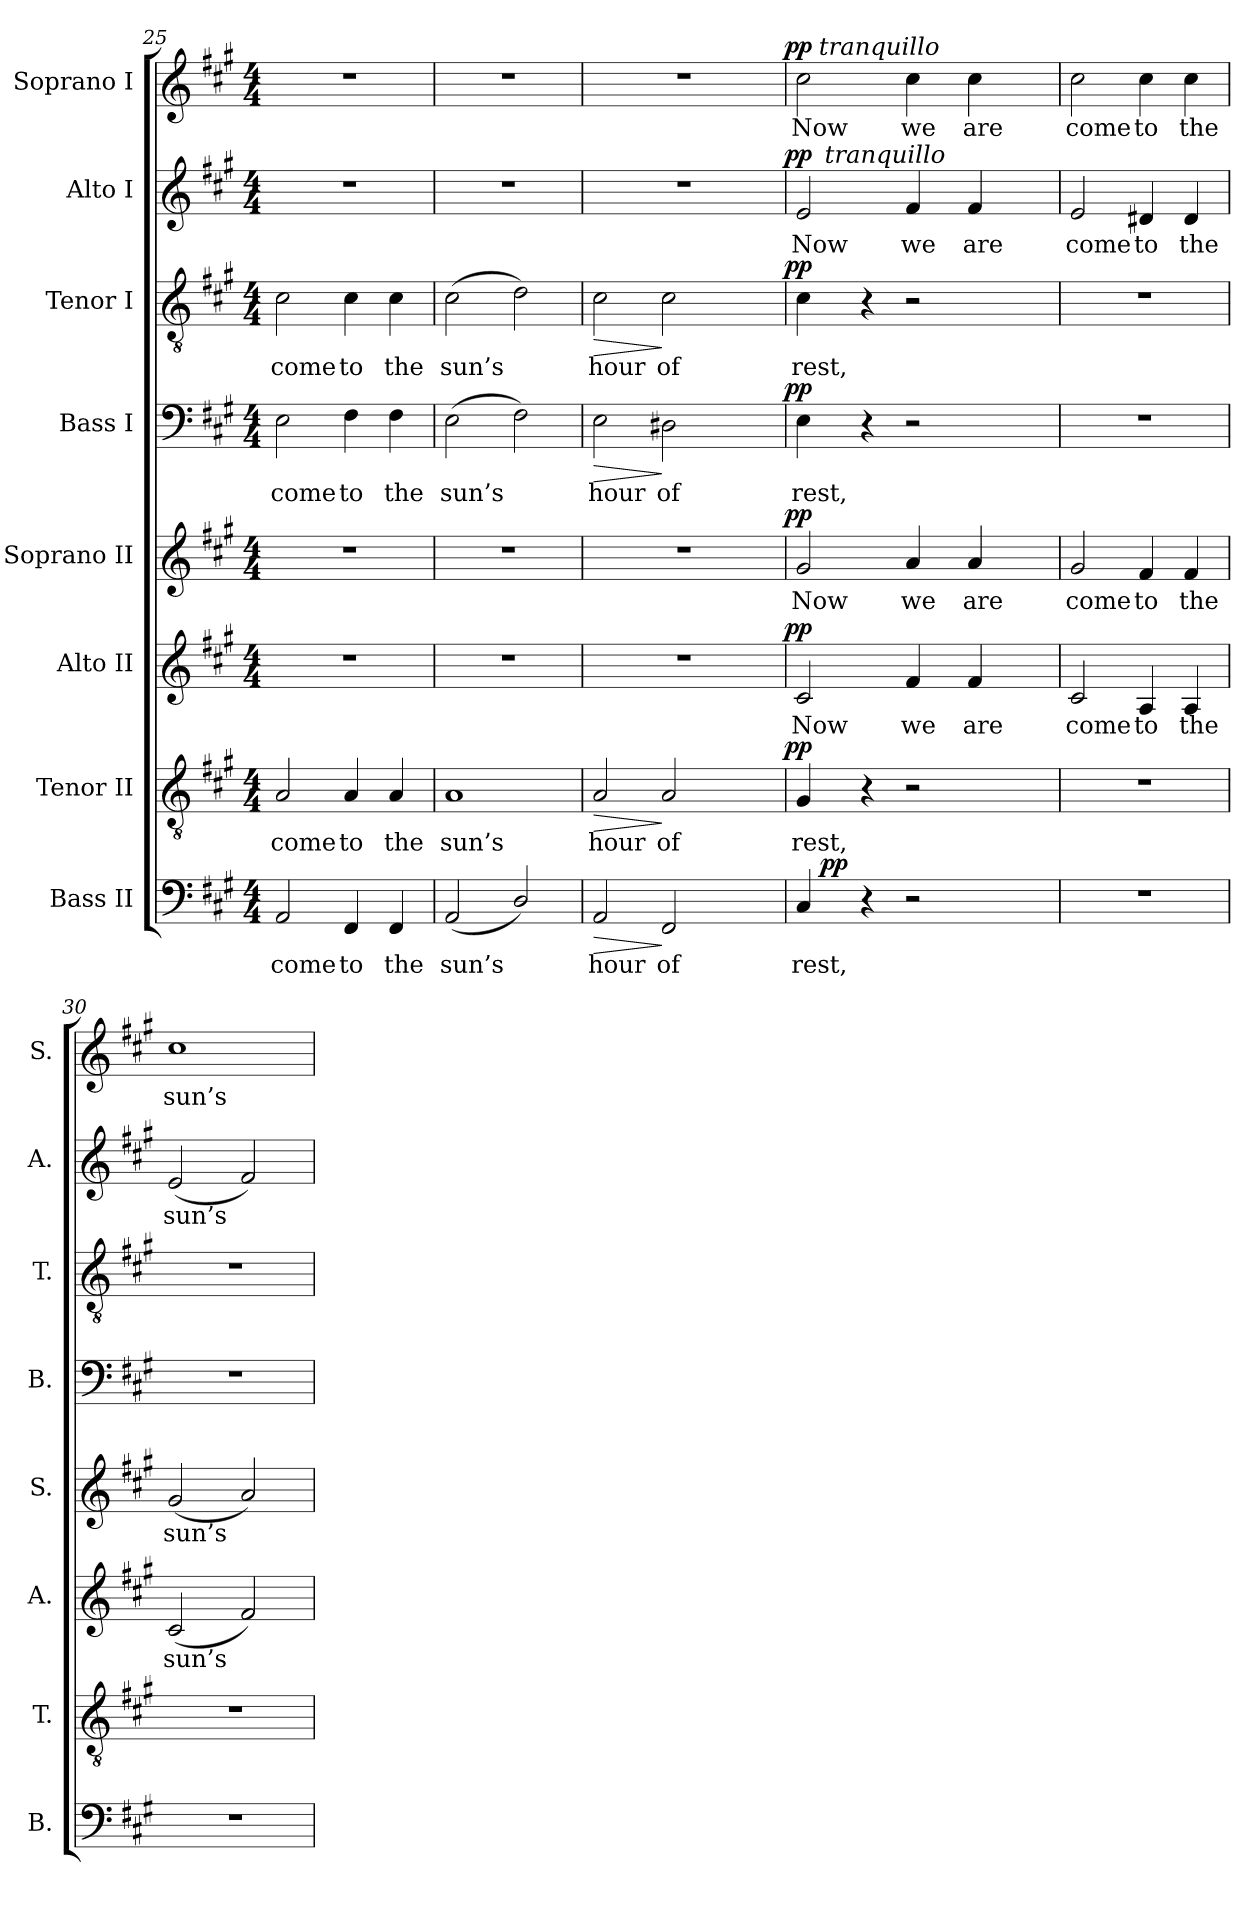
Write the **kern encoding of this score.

**kern	**text	**dynam	**kern	**text	**dynam	**kern	**text	**dynam	**kern	**text	**dynam	**kern	**text	**dynam	**kern	**text	**dynam	**kern	**text	**dynam	**kern	**text	**dynam
*part8	*part8	*part8	*part7	*part7	*part7	*part6	*part6	*part6	*part5	*part5	*part5	*part4	*part4	*part4	*part3	*part3	*part3	*part2	*part2	*part2	*part1	*part1	*part1
*staff8	*staff8	*staff8	*staff7	*staff7	*staff7	*staff6	*staff6	*staff6	*staff5	*staff5	*staff5	*staff4	*staff4	*staff4	*staff3	*staff3	*staff3	*staff2	*staff2	*staff2	*staff1	*staff1	*staff1
*I"Bass II	*	*	*I"Tenor II	*	*	*I"Alto II	*	*	*I"Soprano II	*	*	*I"Bass I	*	*	*I"Tenor I	*	*	*I"Alto I	*	*	*I"Soprano I	*	*
*I'B.	*	*	*I'T.	*	*	*I'A.	*	*	*I'S.	*	*	*I'B.	*	*	*I'T.	*	*	*I'A.	*	*	*I'S.	*	*
*clefF4	*	*	*clefGv2	*	*	*clefG2	*	*	*clefG2	*	*	*clefF4	*	*	*clefGv2	*	*	*clefG2	*	*	*clefG2	*	*
*	*	*	*ITrd7c12	*	*	*	*	*	*	*	*	*	*	*	*ITrd7c12	*	*	*	*	*	*	*	*
*k[f#c#g#]	*	*	*k[f#c#g#]	*	*	*k[f#c#g#]	*	*	*k[f#c#g#]	*	*	*k[f#c#g#]	*	*	*k[f#c#g#]	*	*	*k[f#c#g#]	*	*	*k[f#c#g#]	*	*
*A:	*	*	*A:	*	*	*A:	*	*	*A:	*	*	*A:	*	*	*A:	*	*	*A:	*	*	*A:	*	*
*M4/4	*	*	*M4/4	*	*	*M4/4	*	*	*M4/4	*	*	*M4/4	*	*	*M4/4	*	*	*M4/4	*	*	*M4/4	*	*
=25	=25	=25	=25	=25	=25	=25	=25	=25	=25	=25	=25	=25	=25	=25	=25	=25	=25	=25	=25	=25	=25	=25	=25
!	!LO:LY:b:color=#000000	!	!	!	!	!	!	!	!	!	!	!	!	!	!	!	!	!	!	!	!	!	!
!	!	!	!	!LO:LY:b:color=#000000	!	!	!	!	!	!	!	!	!	!	!	!	!	!	!	!	!	!	!
!	!	!	!	!	!	!	!	!	!	!	!	!	!LO:LY:b:color=#000000	!	!	!	!	!	!	!	!	!	!
!	!	!	!	!	!	!	!	!	!	!	!	!	!	!	!	!LO:LY:b:color=#000000	!	!	!	!	!	!	!
2AAi/	come	.	2AAi/	come	.	1r	.	.	1r	.	.	2Ei\	come	.	2C#i\	come	.	1r	.	.	1r	.	.
!	!LO:LY:b:color=#000000	!	!	!	!	!	!	!	!	!	!	!	!	!	!	!	!	!	!	!	!	!	!
!	!	!	!	!LO:LY:b:color=#000000	!	!	!	!	!	!	!	!	!	!	!	!	!	!	!	!	!	!	!
!	!	!	!	!	!	!	!	!	!	!	!	!	!LO:LY:b:color=#000000	!	!	!	!	!	!	!	!	!	!
!	!	!	!	!	!	!	!	!	!	!	!	!	!	!	!	!LO:LY:b:color=#000000	!	!	!	!	!	!	!
4FF#i/	to	.	4AAi/	to	.	.	.	.	.	.	.	4F#i\	to	.	4C#i\	to	.	.	.	.	.	.	.
!	!LO:LY:b:color=#000000	!	!	!	!	!	!	!	!	!	!	!	!	!	!	!	!	!	!	!	!	!	!
!	!	!	!	!LO:LY:b:color=#000000	!	!	!	!	!	!	!	!	!	!	!	!	!	!	!	!	!	!	!
!	!	!	!	!	!	!	!	!	!	!	!	!	!LO:LY:b:color=#000000	!	!	!	!	!	!	!	!	!	!
!	!	!	!	!	!	!	!	!	!	!	!	!	!	!	!	!LO:LY:b:color=#000000	!	!	!	!	!	!	!
4FF#i/	the	.	4AAi/	the	.	.	.	.	.	.	.	4F#i\	the	.	4C#i\	the	.	.	.	.	.	.	.
=26	=26	=26	=26	=26	=26	=26	=26	=26	=26	=26	=26	=26	=26	=26	=26	=26	=26	=26	=26	=26	=26	=26	=26
!	!LO:LY:b:color=#000000	!	!	!	!	!	!	!	!	!	!	!	!	!	!	!	!	!	!	!	!	!	!
!	!	!	!	!LO:LY:b:color=#000000	!	!	!	!	!	!	!	!	!	!	!	!	!	!	!	!	!	!	!
!	!	!	!	!	!	!	!	!	!	!	!	!	!LO:LY:b:color=#000000	!	!	!	!	!	!	!	!	!	!
!	!	!	!	!	!	!	!	!	!	!	!	!	!	!	!	!LO:LY:b:color=#000000	!	!	!	!	!	!	!
(2AAi/	sun’s	.	1AAi	sun’s	.	1r	.	.	1r	.	.	(2Ei\	sun’s	.	(2C#i\	sun’s	.	1r	.	.	1r	.	.
2Di/)	.	.	.	.	.	.	.	.	.	.	.	2F#i\)	.	.	2Di\)	.	.	.	.	.	.	.	.
=27	=27	=27	=27	=27	=27	=27	=27	=27	=27	=27	=27	=27	=27	=27	=27	=27	=27	=27	=27	=27	=27	=27	=27
!	!LO:LY:b:color=#000000	!LO:HP:b	!	!	!	!	!	!	!	!	!	!	!	!	!	!	!	!	!	!	!	!	!
!	!	!	!	!LO:LY:b:color=#000000	!LO:HP:b	!	!	!	!	!	!	!	!	!	!	!	!	!	!	!	!	!	!
!	!	!	!	!	!	!	!	!	!	!	!	!	!LO:LY:b:color=#000000	!LO:HP:b	!	!	!	!	!	!	!	!	!
!	!	!	!	!	!	!	!	!	!	!	!	!	!	!	!	!LO:LY:b:color=#000000	!LO:HP:b	!	!	!	!	!	!
*	*	*	*^	*	*	*^	*	*	*^	*	*	*^	*	*	*^	*	*	*^	*	*	*^	*	*
2AAi/	hour	>	2AAi/	2ryy	hour	>	1r	2ryy	.	.	1r	2ryy	.	.	2Ei\	2ryy	hour	>	2C#i\	2ryy	hour	>	1r	2ryy	.	.	1r	2ryy	.	.
!	!LO:LY:b:color=#000000	!	!	!	!	!	!	!	!	!	!	!	!	!	!	!	!	!	!	!	!	!	!	!	!	!	!	!	!	!
!	!	!	!	!	!LO:LY:b:color=#000000	!	!	!	!	!	!	!	!	!	!	!	!	!	!	!	!	!	!	!	!	!	!	!	!	!
!	!	!	!	!	!	!	!	!	!	!	!	!	!	!	!	!	!LO:LY:b:color=#000000	!	!	!	!	!	!	!	!	!	!	!	!	!
!	!	!	!	!	!	!	!	!	!	!	!	!	!	!	!	!	!	!	!	!	!LO:LY:b:color=#000000	!	!	!	!	!	!	!	!	!
2FF#i/	of	]	2AAi/	4ryy	of	]	.	4ryy	.	.	.	4ryy	.	.	2D#Xi\	4ryy	of	]	2C#i\	4ryy	of	]	.	4ryy	.	.	.	4ryy	.	.
.	.	.	.	8ryy	.	.	.	8ryy	.	.	.	8ryy	.	.	.	8ryy	.	.	.	8ryy	.	.	.	8ryy	.	.	.	8ryy	.	.
.	.	.	.	16ryy	.	.	.	16ryy	.	.	.	16ryy	.	.	.	16ryy	.	.	.	16ryy	.	.	.	16ryy	.	.	.	16ryy	.	.
.	.	.	.	32ryy	.	.	.	32ryy	.	.	.	32ryy	.	.	.	32ryy	.	.	.	32ryy	.	.	.	32ryy	.	.	.	32ryy	.	.
.	.	.	.	64ryy	.	.	.	64ryy	.	.	.	64ryy	.	.	.	64ryy	.	.	.	64ryy	.	.	.	64ryy	.	.	.	64ryy	.	.
.	.	.	.	128...ryy	.	.	.	128...ryy	.	.	.	128...ryy	.	.	.	128...ryy	.	.	.	128...ryy	.	.	.	128...ryy	.	.	.	128...ryy	.	.
.	.	.	.	1024ryy	.	pp	.	1024ryy	.	pp	.	1024ryy	.	pp	.	1024ryy	.	pp	.	1024ryy	.	pp	.	1024ryy	.	pp	.	1024ryy	.	pp
*	*	*	*v	*v	*	*	*	*	*	*	*v	*v	*	*	*v	*v	*	*	*v	*v	*	*	*	*	*	*	*	*	*	*
*	*	*	*	*	*	*v	*v	*	*	*	*	*	*	*	*	*	*	*	*	*	*	*	*	*	*	*
=28	=28	=28	=28	=28	=28	=28	=28	=28	=28	=28	=28	=28	=28	=28	=28	=28	=28	=28	=28	=28	=28	=28	=28	=28	=28
*	*	*	*^	*	*	*^	*	*	*^	*	*	*^	*	*	*^	*	*	*	*	*	*	*	*	*	*
!	!LO:LY:b:color=#000000	!	!	!	!	!	!	!	!	!	!	!	!	!	!	!	!	!	!	!	!	!	!	!	!	!	!	!	!	!
*	*	*	*v	*v	*	*	*	*	*	*	*v	*v	*	*	*v	*v	*	*	*v	*v	*	*	*	*	*	*	*	*	*	*
*	*	*	*	*	*	*v	*v	*	*	*	*	*	*	*	*	*	*	*	*	*	*	*	*	*	*	*
*	*	*	*^	*	*	*^	*	*	*^	*	*	*^	*	*	*^	*	*	*	*	*	*	*	*	*	*
!	!	!	!	!	!LO:LY:b:color=#000000	!	!	!	!	!	!	!	!	!	!	!	!	!	!	!	!	!	!	!	!	!	!	!	!	!
*	*	*	*v	*v	*	*	*	*	*	*	*v	*v	*	*	*v	*v	*	*	*v	*v	*	*	*	*	*	*	*	*	*	*
*	*	*	*	*	*	*v	*v	*	*	*	*	*	*	*	*	*	*	*	*	*	*	*	*	*	*	*
*	*	*	*^	*	*	*^	*	*	*^	*	*	*^	*	*	*^	*	*	*	*	*	*	*	*	*	*
!	!	!	!	!	!	!	!	!	!LO:LY:b:color=#000000	!	!	!	!	!	!	!	!	!	!	!	!	!	!	!	!	!	!	!	!	!
*	*	*	*v	*v	*	*	*	*	*	*	*v	*v	*	*	*v	*v	*	*	*v	*v	*	*	*	*	*	*	*	*	*	*
*	*	*	*	*	*	*v	*v	*	*	*	*	*	*	*	*	*	*	*	*	*	*	*	*	*	*	*
*	*	*	*^	*	*	*^	*	*	*^	*	*	*^	*	*	*^	*	*	*	*	*	*	*	*	*	*
!	!	!	!	!	!	!	!	!	!	!	!	!	!LO:LY:b:color=#000000	!	!	!	!	!	!	!	!	!	!	!	!	!	!	!	!	!
*	*	*	*v	*v	*	*	*	*	*	*	*v	*v	*	*	*v	*v	*	*	*v	*v	*	*	*	*	*	*	*	*	*	*
*	*	*	*	*	*	*v	*v	*	*	*	*	*	*	*	*	*	*	*	*	*	*	*	*	*	*	*
*	*	*	*^	*	*	*^	*	*	*^	*	*	*^	*	*	*^	*	*	*	*	*	*	*	*	*	*
!	!	!	!	!	!	!	!	!	!	!	!	!	!	!	!	!	!LO:LY:b:color=#000000	!	!	!	!	!	!	!	!	!	!	!	!	!
*	*	*	*v	*v	*	*	*	*	*	*	*v	*v	*	*	*v	*v	*	*	*v	*v	*	*	*	*	*	*	*	*	*	*
*	*	*	*	*	*	*v	*v	*	*	*	*	*	*	*	*	*	*	*	*	*	*	*	*	*	*	*
*	*	*	*^	*	*	*^	*	*	*^	*	*	*^	*	*	*^	*	*	*	*	*	*	*	*	*	*
!	!	!	!	!	!	!	!	!	!	!	!	!	!	!	!	!	!	!	!	!	!LO:LY:b:color=#000000	!	!	!	!	!	!	!	!	!
*	*	*	*v	*v	*	*	*	*	*	*	*v	*v	*	*	*v	*v	*	*	*v	*v	*	*	*	*	*	*	*	*	*	*
*	*	*	*	*	*	*v	*v	*	*	*	*	*	*	*	*	*	*	*	*	*	*	*	*	*	*	*
*	*	*	*^	*	*	*^	*	*	*^	*	*	*^	*	*	*^	*	*	*	*	*	*	*	*	*	*
!	!	!	!	!	!	!	!	!	!	!	!	!	!	!	!	!	!	!	!	!	!	!	!	!	!LO:LY:b:color=#000000	!	!	!	!	!
*	*	*	*v	*v	*	*	*	*	*	*	*v	*v	*	*	*v	*v	*	*	*v	*v	*	*	*	*	*	*	*	*	*	*
*	*	*	*	*	*	*v	*v	*	*	*	*	*	*	*	*	*	*	*	*	*	*	*	*	*	*	*
*	*	*	*^	*	*	*^	*	*	*^	*	*	*^	*	*	*^	*	*	*	*	*	*	*	*	*	*
!	!	!	!	!	!	!	!	!	!	!	!LO:TX:a:i:t=tranquillo	!	!	!	!	!	!	!	!	!	!	!	!	!	!	!	!	!	!	!
!	!	!	!	!	!	!	!LO:TX:a:i:t=tranquillo	!	!	!	!	!	!	!	!	!	!	!	!	!	!	!	!	!	!	!	!	!	!	!
!	!	!	!	!	!	!	!	!	!	!	!	!	!	!	!	!	!	!	!	!	!	!	!	!	!	!	!	!	!LO:LY:b:color=#000000	!
*	*	*	*v	*v	*	*	*	*	*	*	*v	*v	*	*	*v	*v	*	*	*v	*v	*	*	*	*	*	*	*	*	*	*
*^	*	*	*	*	*	*v	*v	*	*	*	*	*	*	*	*	*	*	*	*	*	*	*	*	*	*	*
4C#i/	16ryy	rest,	.	4GG#i/	rest,	.	2c#i/	Now	.	2g#i/	Now	.	4Ei\	rest,	.	4C#i\	rest,	.	2ei/	16ryy	Now	.	2cc#i\	16ryy	Now	.
.	256ryy	.	.	.	.	.	.	.	.	.	.	.	.	.	.	.	.	.	.	128ryy	.	.	.	512.ryy	.	.
!	!	!	!	!	!	!	!	!	!	!	!	!	!	!	!	!	!	!	!	!	!	!	!	!LO:TX:a:i:t=tranquillo	!	!
.	.	.	.	.	.	.	.	.	.	.	.	.	.	.	.	.	.	.	.	.	.	.	.	2ryy	.	.
.	2ryy	.	pp	.	.	.	.	.	.	.	.	.	.	.	.	.	.	.	.	.	.	.	.	.	.	.
.	.	.	.	.	.	.	.	.	.	.	.	.	.	.	.	.	.	.	.	1024ryy	.	.	.	.	.	.
!	!	!	!	!	!	!	!	!	!	!	!	!	!	!	!	!	!	!	!	!LO:TX:a:i:t=tranquillo	!	!	!	!	!	!
.	.	.	.	.	.	.	.	.	.	.	.	.	.	.	.	.	.	.	.	2ryy	.	.	.	.	.	.
4r	.	.	.	4r	.	.	.	.	.	.	.	.	4r	.	.	4r	.	.	.	.	.	.	.	.	.	.
!	!	!	!	!	!	!	!	!LO:LY:b:color=#000000	!	!	!	!	!	!	!	!	!	!	!	!	!	!	!	!	!	!
!	!	!	!	!	!	!	!	!	!	!	!LO:LY:b:color=#000000	!	!	!	!	!	!	!	!	!	!	!	!	!	!	!
!	!	!	!	!	!	!	!	!	!	!	!	!	!	!	!	!	!	!	!	!	!LO:LY:b:color=#000000	!	!	!	!	!
!	!	!	!	!	!	!	!	!	!	!	!	!	!	!	!	!	!	!	!	!	!	!	!	!	!LO:LY:b:color=#000000	!
2r	.	.	.	2r	.	.	4f#i/	we	.	4ai/	we	.	2r	.	.	2r	.	.	4f#i/	.	we	.	4cc#i\	.	we	.
.	.	.	.	.	.	.	.	.	.	.	.	.	.	.	.	.	.	.	.	.	.	.	.	4ryy	.	.
.	4ryy	.	.	.	.	.	.	.	.	.	.	.	.	.	.	.	.	.	.	.	.	.	.	.	.	.
.	.	.	.	.	.	.	.	.	.	.	.	.	.	.	.	.	.	.	.	4ryy	.	.	.	.	.	.
!	!	!	!	!	!	!	!	!LO:LY:b:color=#000000	!	!	!	!	!	!	!	!	!	!	!	!	!	!	!	!	!	!
!	!	!	!	!	!	!	!	!	!	!	!LO:LY:b:color=#000000	!	!	!	!	!	!	!	!	!	!	!	!	!	!	!
!	!	!	!	!	!	!	!	!	!	!	!	!	!	!	!	!	!	!	!	!	!LO:LY:b:color=#000000	!	!	!	!	!
!	!	!	!	!	!	!	!	!	!	!	!	!	!	!	!	!	!	!	!	!	!	!	!	!	!LO:LY:b:color=#000000	!
.	.	.	.	.	.	.	4f#i/	are	.	4ai/	are	.	.	.	.	.	.	.	4f#i/	.	are	.	4cc#i\	.	are	.
.	.	.	.	.	.	.	.	.	.	.	.	.	.	.	.	.	.	.	.	.	.	.	.	8ryy	.	.
.	8ryy	.	.	.	.	.	.	.	.	.	.	.	.	.	.	.	.	.	.	.	.	.	.	.	.	.
.	.	.	.	.	.	.	.	.	.	.	.	.	.	.	.	.	.	.	.	8ryy	.	.	.	.	.	.
.	.	.	.	.	.	.	.	.	.	.	.	.	.	.	.	.	.	.	.	.	.	.	.	32ryy	.	.
.	32...ryy	.	.	.	.	.	.	.	.	.	.	.	.	.	.	.	.	.	.	.	.	.	.	.	.	.
.	.	.	.	.	.	.	.	.	.	.	.	.	.	.	.	.	.	.	.	32ryy	.	.	.	.	.	.
.	.	.	.	.	.	.	.	.	.	.	.	.	.	.	.	.	.	.	.	.	.	.	.	64ryy	.	.
.	.	.	.	.	.	.	.	.	.	.	.	.	.	.	.	.	.	.	.	64ryy	.	.	.	.	.	.
.	.	.	.	.	.	.	.	.	.	.	.	.	.	.	.	.	.	.	.	.	.	.	.	128ryy	.	.
.	.	.	.	.	.	.	.	.	.	.	.	.	.	.	.	.	.	.	.	256..ryy	.	.	.	.	.	.
.	.	.	.	.	.	.	.	.	.	.	.	.	.	.	.	.	.	.	.	.	.	.	.	256ryy	.	.
.	.	.	.	.	.	.	.	.	.	.	.	.	.	.	.	.	.	.	.	.	.	.	.	1024ryy	.	.
*	*	*	*	*	*	*	*	*	*	*	*	*	*	*	*	*	*	*	*v	*v	*	*	*	*	*	*
*v	*v	*	*	*	*	*	*	*	*	*	*	*	*	*	*	*	*	*	*	*	*	*v	*v	*	*
!!LO:LB:g=z
=29	=29	=29	=29	=29	=29	=29	=29	=29	=29	=29	=29	=29	=29	=29	=29	=29	=29	=29	=29	=29	=29	=29	=29
*^	*	*	*	*	*	*	*	*	*	*	*	*	*	*	*	*	*	*^	*	*	*^	*	*
!	!	!	!	!	!	!	!	!LO:LY:b:color=#000000	!	!	!	!	!	!	!	!	!	!	!	!	!	!	!	!	!	!
*	*	*	*	*	*	*	*	*	*	*	*	*	*	*	*	*	*	*	*v	*v	*	*	*	*	*	*
*v	*v	*	*	*	*	*	*	*	*	*	*	*	*	*	*	*	*	*	*	*	*	*v	*v	*	*
*^	*	*	*	*	*	*	*	*	*	*	*	*	*	*	*	*	*	*^	*	*	*^	*	*
!	!	!	!	!	!	!	!	!	!	!	!LO:LY:b:color=#000000	!	!	!	!	!	!	!	!	!	!	!	!	!	!	!
*	*	*	*	*	*	*	*	*	*	*	*	*	*	*	*	*	*	*	*v	*v	*	*	*	*	*	*
*v	*v	*	*	*	*	*	*	*	*	*	*	*	*	*	*	*	*	*	*	*	*	*v	*v	*	*
*^	*	*	*	*	*	*	*	*	*	*	*	*	*	*	*	*	*	*^	*	*	*^	*	*
!	!	!	!	!	!	!	!	!	!	!	!	!	!	!	!	!	!	!	!	!	!LO:LY:b:color=#000000	!	!	!	!	!
*	*	*	*	*	*	*	*	*	*	*	*	*	*	*	*	*	*	*	*v	*v	*	*	*	*	*	*
*v	*v	*	*	*	*	*	*	*	*	*	*	*	*	*	*	*	*	*	*	*	*	*v	*v	*	*
*^	*	*	*	*	*	*	*	*	*	*	*	*	*	*	*	*	*	*^	*	*	*^	*	*
!	!	!	!	!	!	!	!	!	!	!	!	!	!	!	!	!	!	!	!	!	!	!	!	!	!LO:LY:b:color=#000000	!
*	*	*	*	*	*	*	*	*	*	*	*	*	*	*	*	*	*	*	*v	*v	*	*	*	*	*	*
*v	*v	*	*	*	*	*	*	*	*	*	*	*	*	*	*	*	*	*	*	*	*	*v	*v	*	*
1r	.	.	1r	.	.	2c#i/	come	.	2g#i/	come	.	1r	.	.	1r	.	.	2ei/	come	.	2cc#i\	come	.
!	!	!	!	!	!	!	!LO:LY:b:color=#000000	!	!	!	!	!	!	!	!	!	!	!	!	!	!	!	!
!	!	!	!	!	!	!	!	!	!	!LO:LY:b:color=#000000	!	!	!	!	!	!	!	!	!	!	!	!	!
!	!	!	!	!	!	!	!	!	!	!	!	!	!	!	!	!	!	!	!LO:LY:b:color=#000000	!	!	!	!
!	!	!	!	!	!	!	!	!	!	!	!	!	!	!	!	!	!	!	!	!	!	!LO:LY:b:color=#000000	!
.	.	.	.	.	.	4Ai/	to	.	4f#i/	to	.	.	.	.	.	.	.	4d#Xi/	to	.	4cc#i\	to	.
!	!	!	!	!	!	!	!LO:LY:b:color=#000000	!	!	!	!	!	!	!	!	!	!	!	!	!	!	!	!
!	!	!	!	!	!	!	!	!	!	!LO:LY:b:color=#000000	!	!	!	!	!	!	!	!	!	!	!	!	!
!	!	!	!	!	!	!	!	!	!	!	!	!	!	!	!	!	!	!	!LO:LY:b:color=#000000	!	!	!	!
!	!	!	!	!	!	!	!	!	!	!	!	!	!	!	!	!	!	!	!	!	!	!LO:LY:b:color=#000000	!
.	.	.	.	.	.	4Ai/	the	.	4f#i/	the	.	.	.	.	.	.	.	4d#i/	the	.	4cc#i\	the	.
=30	=30	=30	=30	=30	=30	=30	=30	=30	=30	=30	=30	=30	=30	=30	=30	=30	=30	=30	=30	=30	=30	=30	=30
!	!	!	!	!	!	!	!LO:LY:b:color=#000000	!	!	!	!	!	!	!	!	!	!	!	!	!	!	!	!
!	!	!	!	!	!	!	!	!	!	!LO:LY:b:color=#000000	!	!	!	!	!	!	!	!	!	!	!	!	!
!	!	!	!	!	!	!	!	!	!	!	!	!	!	!	!	!	!	!	!LO:LY:b:color=#000000	!	!	!	!
!	!	!	!	!	!	!	!	!	!	!	!	!	!	!	!	!	!	!	!	!	!	!LO:LY:b:color=#000000	!
1r	.	.	1r	.	.	(2c#i/	sun’s	.	(2g#i/	sun’s	.	1r	.	.	1r	.	.	(2ei/	sun’s	.	1cc#i	sun’s	.
.	.	.	.	.	.	2f#i/)	.	.	2ai/)	.	.	.	.	.	.	.	.	2f#i/)	.	.	.	.	.
=	=	=	=	=	=	=	=	=	=	=	=	=	=	=	=	=	=	=	=	=	=	=	=
*-	*-	*-	*-	*-	*-	*-	*-	*-	*-	*-	*-	*-	*-	*-	*-	*-	*-	*-	*-	*-	*-	*-	*-
